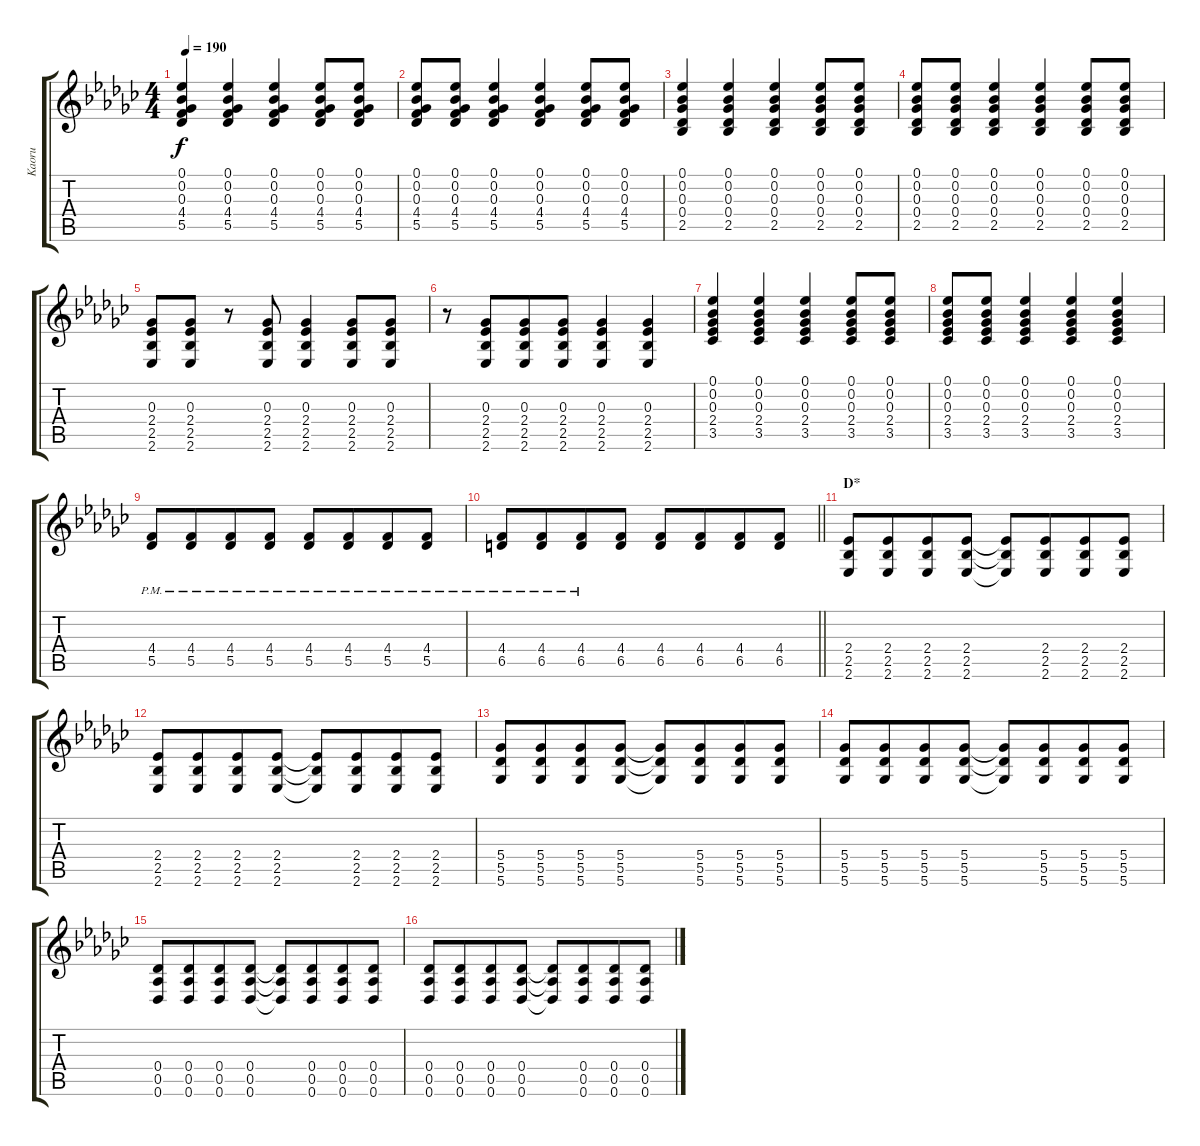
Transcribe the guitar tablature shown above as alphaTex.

\track ("Kaoru" "Kaoru") {instrument overdrivenguitar}
\staff {score tabs}
\tuning (Eb4 Bb3 Gb3 Db3 Ab2 Db2) {hide}
\ts (4 4)
\tempo 190
\clef g2
\ks ebminor
(0.1 0.2 0.3 4.4 5.5).4{dy f} (0.1 0.2 0.3 4.4 5.5).4 (0.1 0.2 0.3 4.4 5.5).4 (0.1 0.2 0.3 4.4 5.5).8 (0.1 0.2 0.3 4.4 5.5).8 |
(0.1 0.2 0.3 4.4 5.5).8 (0.1 0.2 0.3 4.4 5.5).8 (0.1 0.2 0.3 4.4 5.5).4 (0.1 0.2 0.3 4.4 5.5).4 (0.1 0.2 0.3 4.4 5.5).8 (0.1 0.2 0.3 4.4 5.5).8 |
(0.1 0.2 0.3 0.4 2.5).4 (0.1 0.2 0.3 0.4 2.5).4 (0.1 0.2 0.3 0.4 2.5).4 (0.1 0.2 0.3 0.4 2.5).8 (0.1 0.2 0.3 0.4 2.5).8 |
(0.1 0.2 0.3 0.4 2.5).8 (0.1 0.2 0.3 0.4 2.5).8 (0.1 0.2 0.3 0.4 2.5).4 (0.1 0.2 0.3 0.4 2.5).4 (0.1 0.2 0.3 0.4 2.5).8 (0.1 0.2 0.3 0.4 2.5).8 |
(0.3 2.4 2.5 2.6).8 (0.3 2.4 2.5 2.6).8 r.8 (0.3 2.4 2.5 2.6).8 (0.3 2.4 2.5 2.6).4 (0.3 2.4 2.5 2.6).8 (0.3 2.4 2.5 2.6).8 |
r.8 (0.3 2.4 2.5 2.6).8{beam merge} (0.3 2.4 2.5 2.6).8 (0.3 2.4 2.5 2.6).8 (0.3 2.4 2.5 2.6).4 (0.3 2.4 2.5 2.6).4 |
(0.1 0.2 0.3 2.4 3.5).4 (0.1 0.2 0.3 2.4 3.5).4 (0.1 0.2 0.3 2.4 3.5).4 (0.1 0.2 0.3 2.4 3.5).8 (0.1 0.2 0.3 2.4 3.5).8 |
(0.1 0.2 0.3 2.4 3.5).8 (0.1 0.2 0.3 2.4 3.5).8 (0.1 0.2 0.3 2.4 3.5).4 (0.1 0.2 0.3 2.4 3.5).4 (0.1 0.2 0.3 2.4 3.5).4 |
(4.4{pm} 5.5{pm}).8 (4.4{pm} 5.5{pm}).8{beam merge} (4.4{pm} 5.5{pm}).8 (4.4{pm} 5.5{pm}).8 (4.4{pm} 5.5{pm}).8 (4.4{pm} 5.5{pm}).8{beam merge} (4.4{pm} 5.5{pm}).8 (4.4{pm} 5.5{pm}).8 |
\barLineRight lightlight
(4.4{pm} 6.5{pm}).8 (4.4{pm} 6.5{pm}).8{beam merge} (4.4{pm} 6.5{pm}).8 (4.4 6.5).8 (4.4 6.5).8 (4.4 6.5).8{beam merge} (4.4 6.5).8 (4.4 6.5).8 |
\section ("" "D*")
(2.4 2.5 2.6).8 (2.4 2.5 2.6).8{beam merge} (2.4 2.5 2.6).8 (2.4 2.5 2.6).8 (2.4{t} 2.5{t} 2.6{t}).8 (2.4 2.5 2.6).8{beam merge} (2.4 2.5 2.6).8 (2.4 2.5 2.6).8 |
(2.4 2.5 2.6).8 (2.4 2.5 2.6).8{beam merge} (2.4 2.5 2.6).8 (2.4 2.5 2.6).8 (2.4{t} 2.5{t} 2.6{t}).8 (2.4 2.5 2.6).8{beam merge} (2.4 2.5 2.6).8 (2.4 2.5 2.6).8 |
(5.4 5.5 5.6).8 (5.4 5.5 5.6).8{beam merge} (5.4 5.5 5.6).8 (5.4 5.5 5.6).8 (5.4{t} 5.5{t} 5.6{t}).8 (5.4 5.5 5.6).8{beam merge} (5.4 5.5 5.6).8 (5.4 5.5 5.6).8 |
(5.4 5.5 5.6).8 (5.4 5.5 5.6).8{beam merge} (5.4 5.5 5.6).8 (5.4 5.5 5.6).8 (5.4{t} 5.5{t} 5.6{t}).8 (5.4 5.5 5.6).8{beam merge} (5.4 5.5 5.6).8 (5.4 5.5 5.6).8 |
(0.4 0.5 0.6).8 (0.4 0.5 0.6).8{beam merge} (0.4 0.5 0.6).8 (0.4 0.5 0.6).8 (0.4{t} 0.5{t} 0.6{t}).8 (0.4 0.5 0.6).8{beam merge} (0.4 0.5 0.6).8 (0.4 0.5 0.6).8 |
(0.4 0.5 0.6).8 (0.4 0.5 0.6).8{beam merge} (0.4 0.5 0.6).8 (0.4 0.5 0.6).8 (0.4{t} 0.5{t} 0.6{t}).8 (0.4 0.5 0.6).8{beam merge} (0.4 0.5 0.6).8 (0.4 0.5 0.6).8
